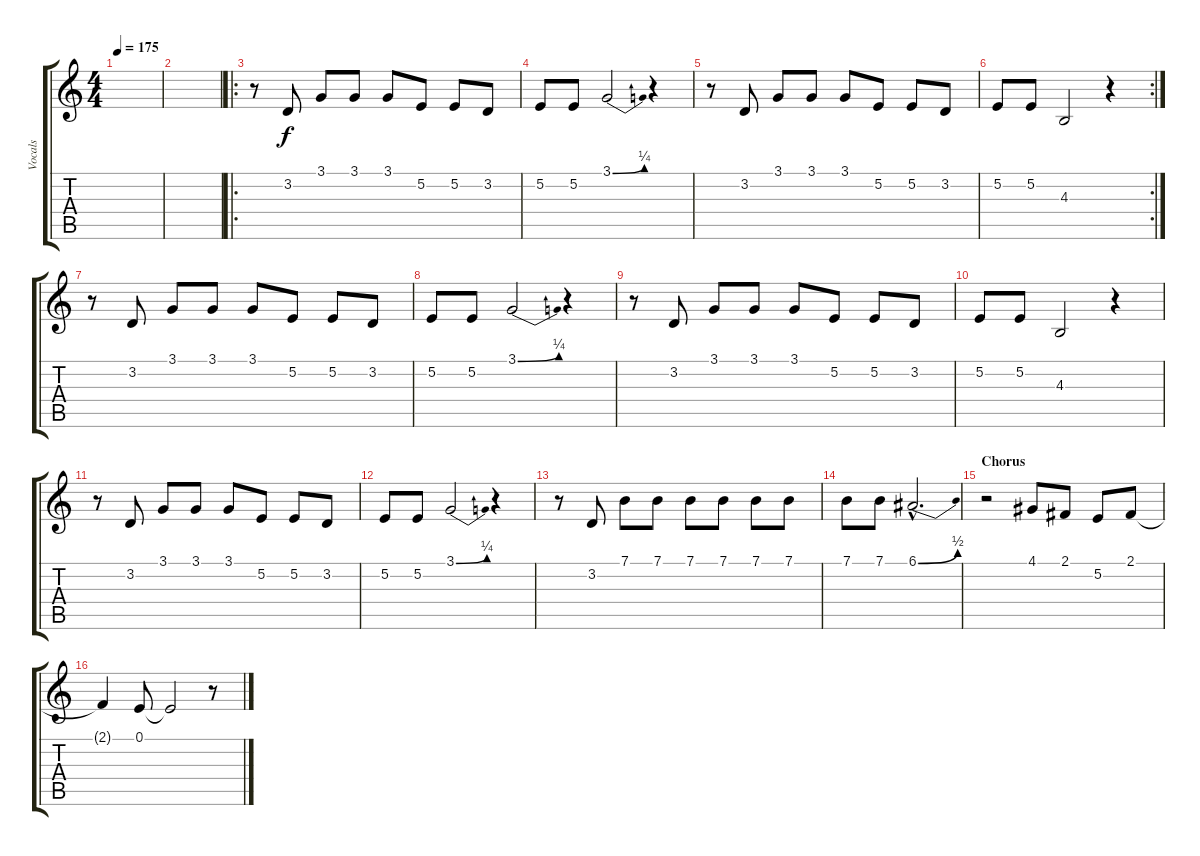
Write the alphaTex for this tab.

\track ("Vocals" "Vocals") {instrument clarinet}
\staff {score tabs}
\tuning (E4 B3 G3 D3 A2 E2) {hide}
\ts (4 4)
\tempo 175
\clef g2
\ks c
|
|
\ro
r.8 3.2.8 3.1.8 3.1.8 3.1.8 5.2.8 5.2.8 3.2.8 |
5.2.8 5.2.8 3.1{be (bend 0 0 60 1)}.2 r.4 |
r.8 3.2.8 3.1.8 3.1.8 3.1.8 5.2.8 5.2.8 3.2.8 |
\rc 2
5.2.8 5.2.8 4.3.2 r.4 |
r.8 3.2.8 3.1.8 3.1.8 3.1.8 5.2.8 5.2.8 3.2.8 |
5.2.8 5.2.8 3.1{be (bend 0 0 60 1)}.2 r.4 |
r.8 3.2.8 3.1.8 3.1.8 3.1.8 5.2.8 5.2.8 3.2.8 |
5.2.8 5.2.8 4.3.2 r.4 |
r.8 3.2.8 3.1.8 3.1.8 3.1.8 5.2.8 5.2.8 3.2.8 |
5.2.8 5.2.8 3.1{be (bend 0 0 60 1)}.2 r.4 |
r.8 3.2.8 7.1.8 7.1.8 7.1.8 7.1.8 7.1.8 7.1.8 |
7.1.8 7.1.8 6.1{be (bend 0 0 60 2) hac}.2{d} |
\section ("" "Chorus")
r.2 4.1.8 2.1.8 5.2.8 2.1.8 |
2.1{t}.4 0.1.8 0.1{t}.2 r.8
